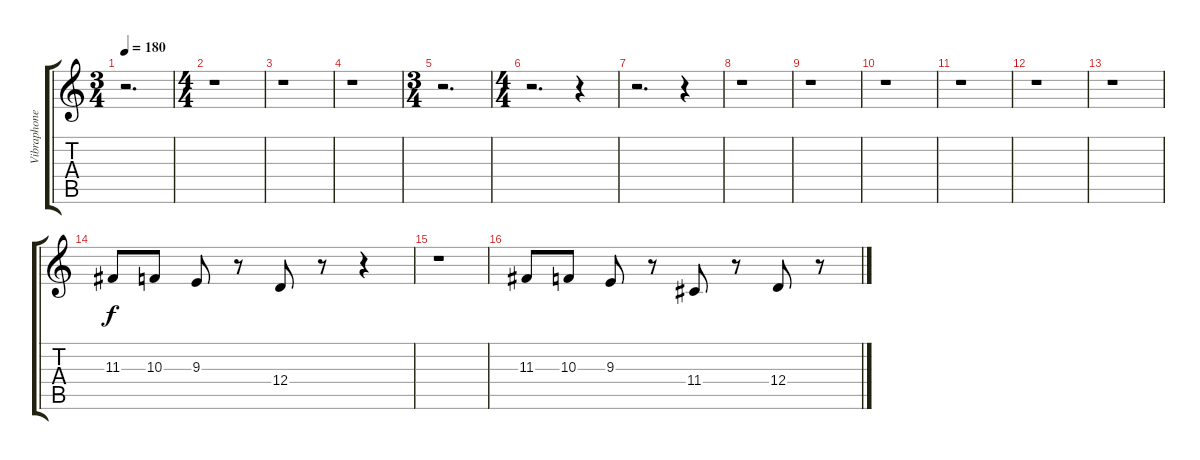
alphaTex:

\track ("Vibraphone II" "Vibraphone") {instrument vibraphone}
\staff {score tabs}
\tuning (E4 B3 G3 D3 A2 E2) {hide}
\ts (3 4)
\tempo 180
\clef g2
\ks c
r.2{d dy f} |
\ts (4 4)
r.1 |
r.1 |
r.1 |
\ts (3 4)
r.2{d} |
\ts (4 4)
r.2{d} r.4 |
r.2{d} r.4 |
r.1 |
r.1 |
r.1 |
r.1 |
r.1 |
r.1 |
11.3.8 10.3.8 9.3.8 r.8 12.4.8 r.8 r.4 |
r.1 |
11.3.8 10.3.8 9.3.8 r.8 11.4.8 r.8 12.4.8 r.8
